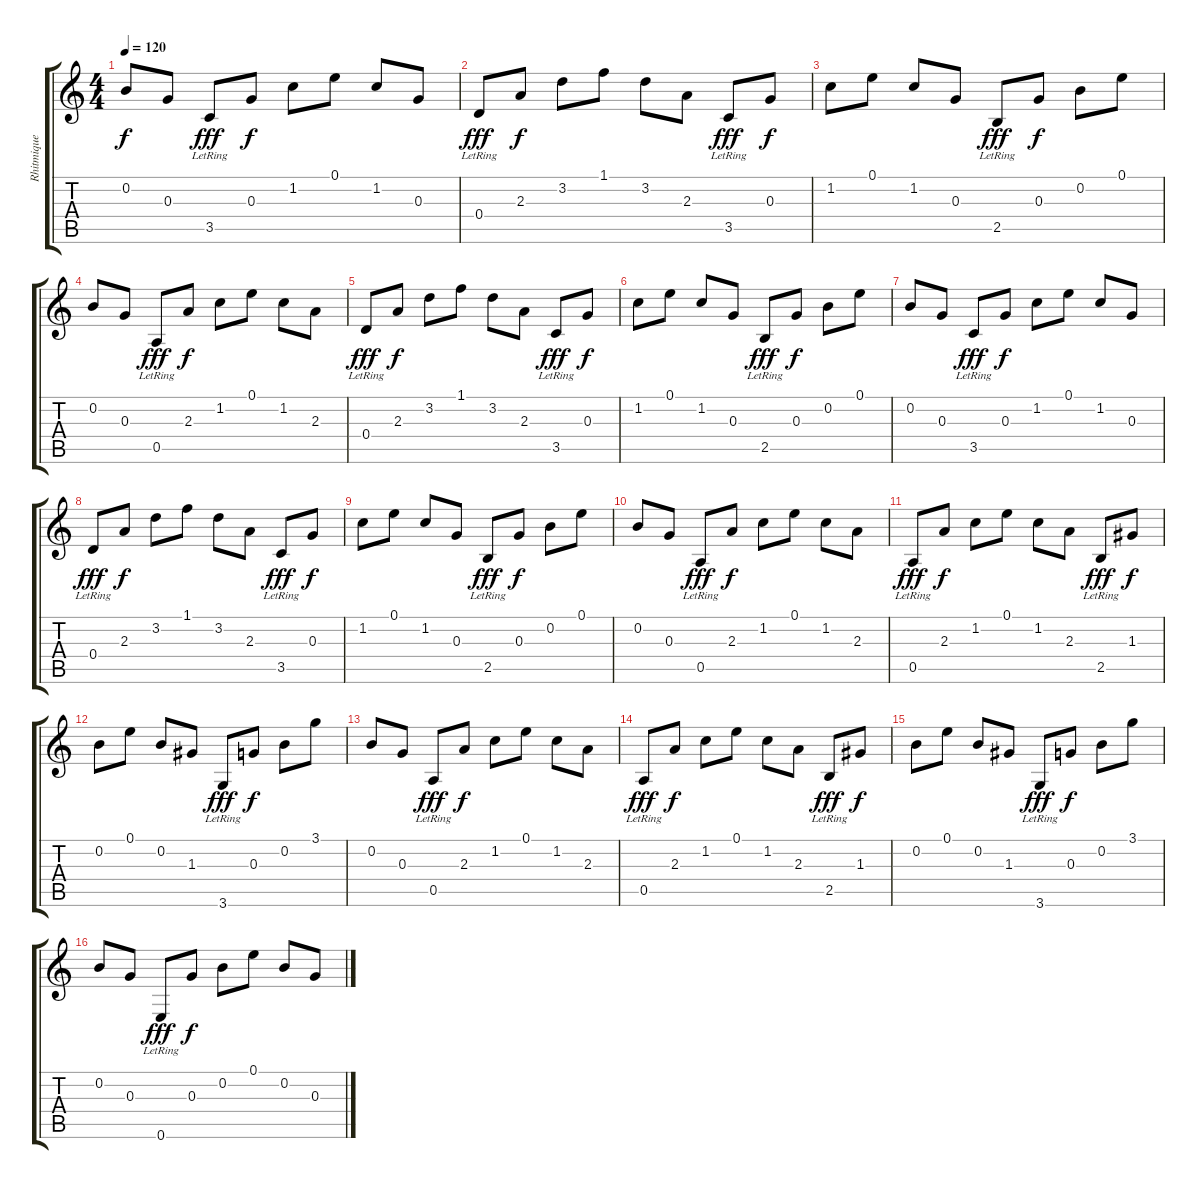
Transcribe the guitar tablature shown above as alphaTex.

\track ("Rhitmique (Arpeges)" "Rhitmique ") {instrument acousticguitarnylon}
\staff {score tabs}
\tuning (E4 B3 G3 D3 A2 E2) {hide}
\ts (4 4)
\tempo 120
\clef g2
\ks c
0.2.8{dy f} 0.3.8 3.5{lr}.8{dy fff} 0.3.8{dy f} 1.2.8 0.1.8 1.2.8 0.3.8 |
0.4{lr}.8{dy fff} 2.3.8{dy f} 3.2.8 1.1.8 3.2.8 2.3.8 3.5{lr}.8{dy fff} 0.3.8{dy f} |
1.2.8 0.1.8 1.2.8 0.3.8 2.5{lr}.8{dy fff} 0.3.8{dy f} 0.2.8 0.1.8 |
0.2.8 0.3.8 0.5{lr}.8{dy fff} 2.3.8{dy f} 1.2.8 0.1.8 1.2.8 2.3.8 |
0.4{lr}.8{dy fff} 2.3.8{dy f} 3.2.8 1.1.8 3.2.8 2.3.8 3.5{lr}.8{dy fff} 0.3.8{dy f} |
1.2.8 0.1.8 1.2.8 0.3.8 2.5{lr}.8{dy fff} 0.3.8{dy f} 0.2.8 0.1.8 |
0.2.8 0.3.8 3.5{lr}.8{dy fff} 0.3.8{dy f} 1.2.8 0.1.8 1.2.8 0.3.8 |
0.4{lr}.8{dy fff} 2.3.8{dy f} 3.2.8 1.1.8 3.2.8 2.3.8 3.5{lr}.8{dy fff} 0.3.8{dy f} |
1.2.8 0.1.8 1.2.8 0.3.8 2.5{lr}.8{dy fff} 0.3.8{dy f} 0.2.8 0.1.8 |
0.2.8 0.3.8 0.5{lr}.8{dy fff} 2.3.8{dy f} 1.2.8 0.1.8 1.2.8 2.3.8 |
0.5{lr}.8{dy fff} 2.3.8{dy f} 1.2.8 0.1.8 1.2.8 2.3.8 2.5{lr}.8{dy fff} 1.3.8{dy f} |
0.2.8 0.1.8 0.2.8 1.3.8 3.6{lr}.8{dy fff} 0.3.8{dy f} 0.2.8 3.1.8 |
0.2.8 0.3.8 0.5{lr}.8{dy fff} 2.3.8{dy f} 1.2.8 0.1.8 1.2.8 2.3.8 |
0.5{lr}.8{dy fff} 2.3.8{dy f} 1.2.8 0.1.8 1.2.8 2.3.8 2.5{lr}.8{dy fff} 1.3.8{dy f} |
0.2.8 0.1.8 0.2.8 1.3.8 3.6{lr}.8{dy fff} 0.3.8{dy f} 0.2.8 3.1.8 |
0.2.8 0.3.8 0.6{lr}.8{dy fff} 0.3.8{dy f} 0.2.8 0.1.8 0.2.8 0.3.8
